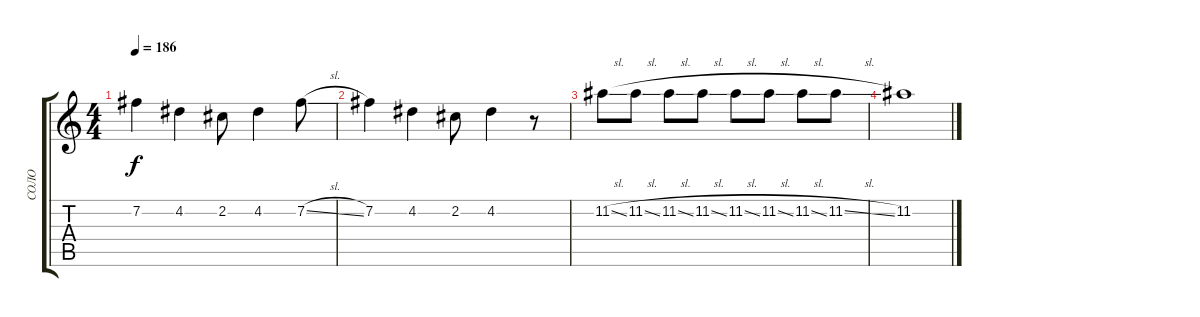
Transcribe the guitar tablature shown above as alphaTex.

\track ("СОЛО" "СОЛО") {instrument overdrivenguitar}
\staff {score tabs}
\tuning (E4 B3 G3 D3 A2 E2) {hide}
\ts (4 4)
\tempo 186
\clef g2
\ks c
7.2.4{dy f} 4.2.4 2.2.8 4.2.4 7.2{sl}.8 |
7.2.4 4.2.4 2.2.8 4.2.4 r.8 |
11.2{sl}.8 11.2{sl}.8 11.2{sl}.8 11.2{sl}.8 11.2{sl}.8 11.2{sl}.8 11.2{sl}.8 11.2{sl}.8 |
11.2.1
